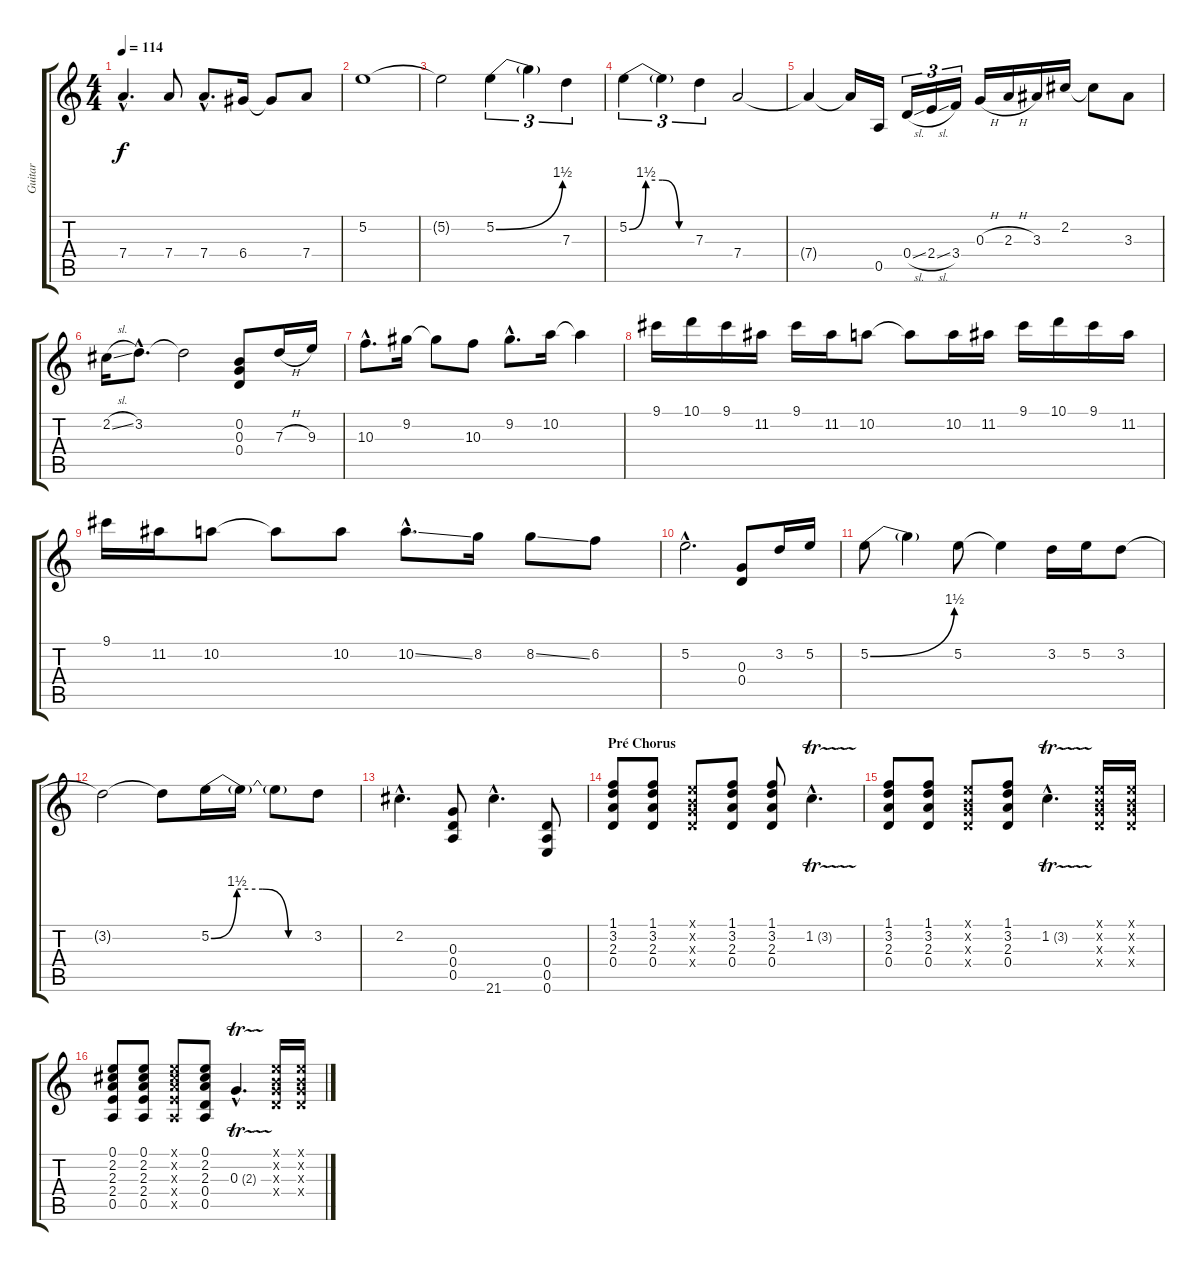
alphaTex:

\track ("Guitar" "Guitar") {instrument distortionguitar}
\staff {score tabs}
\tuning (E4 B3 G3 D3 A2 E2) {hide}
\ts (4 4)
\tempo 114
\clef g2
\ks c
7.4{hac t}.4{d dy f} 7.4.8 7.4{hac}.8{d} 6.4.16 6.4{t}.8 7.4.8 |
5.2.1 |
5.2{t}.2 5.2{be (bend 0 0 60 6)}.4{tu (3 2)} 5.2{t}.4{tu (3 2)} 7.3.4{tu (3 2)} |
5.2{be (custom 0 0 15 6 30 6 45 0 60 0)}.4{tu (3 2)} 5.2{t}.4{tu (3 2)} 7.3.4{tu (3 2)} 7.4.2 |
7.4{t}.4 7.4{t}.16 0.5.16 0.4{sl}.16{tu (3 2)} 2.4{sl}.16{tu (3 2)} 3.4.16{tu (3 2)} 0.3{h}.16 2.3{h}.16 3.3.16 2.2.16 2.2{t}.8 3.3.8 |
2.2{sl}.16 3.2{hac}.8{d} 3.2{t}.2 (0.2 0.3 0.4).8 7.3{h}.16 9.3.16 |
10.3{hac}.8{d} 9.2.16 9.2{t}.8 10.3.8 9.2{hac}.8{d} 10.2.16 10.2{t}.4 |
9.1.16 10.1.16 9.1.16 11.2.16 9.1.16 11.2.16 10.2.8 10.2{t}.8 10.2.16 11.2.16 9.1.16 10.1.16 9.1.16 11.2.16 |
9.1.16 11.2.16 10.2.8 10.2{t}.8 10.2.8 10.2{ss hac}.8{d} 8.2.16 8.2{ss}.8 6.2.8 |
5.2{hac}.2{d} (0.3 0.4).8 3.2.16 5.2.16 |
5.2{be (bend 0 0 60 6)}.8 5.2{t}.4 5.2.8 5.2{t}.4 3.2.16 5.2.16 3.2.8 |
3.2{t}.2 3.2{t}.8 5.2{be (custom 0 0 15 6 30 6 45 0 60 0)}.16 5.2{t}.16 5.2{t}.8 3.2.8 |
2.2{hac}.4{d} (0.3 0.4 0.5).8 21.6{hac}.4{d} (0.4 0.5 0.6).8 |
\section ("" "Pré Chorus")
(1.1 3.2 2.3 0.4).8 (1.1 3.2 2.3 0.4).8 (0.1{x} 0.2{x} 0.3{x} 0.4{x}).8 (1.1 3.2 2.3 0.4).8 (1.1 3.2 2.3 0.4).8 1.2{tr (3 32) hac}.4{d} |
(1.1 3.2 2.3 0.4).8 (1.1 3.2 2.3 0.4).8 (0.1{x} 0.2{x} 0.3{x} 0.4{x}).8 (1.1 3.2 2.3 0.4).8 1.2{tr (3 32) hac}.4{d} (0.1{x} 0.2{x} 0.3{x} 0.4{x}).16 (0.1{x} 0.2{x} 0.3{x} 0.4{x}).16 |
(0.1 2.2 2.3 2.4 0.5).8 (0.1 2.2 2.3 2.4 0.5).8 (0.1{x} 2.2{x} 2.3{x} 2.4{x} 0.5{x}).8 (0.1 2.2 2.3 0.4 0.5).8 0.3{tr (2 32) hac}.4{d} (0.1{x} 0.2{x} 0.3{x} 0.4{x}).16 (0.1{x} 0.2{x} 0.3{x} 0.4{x}).16
